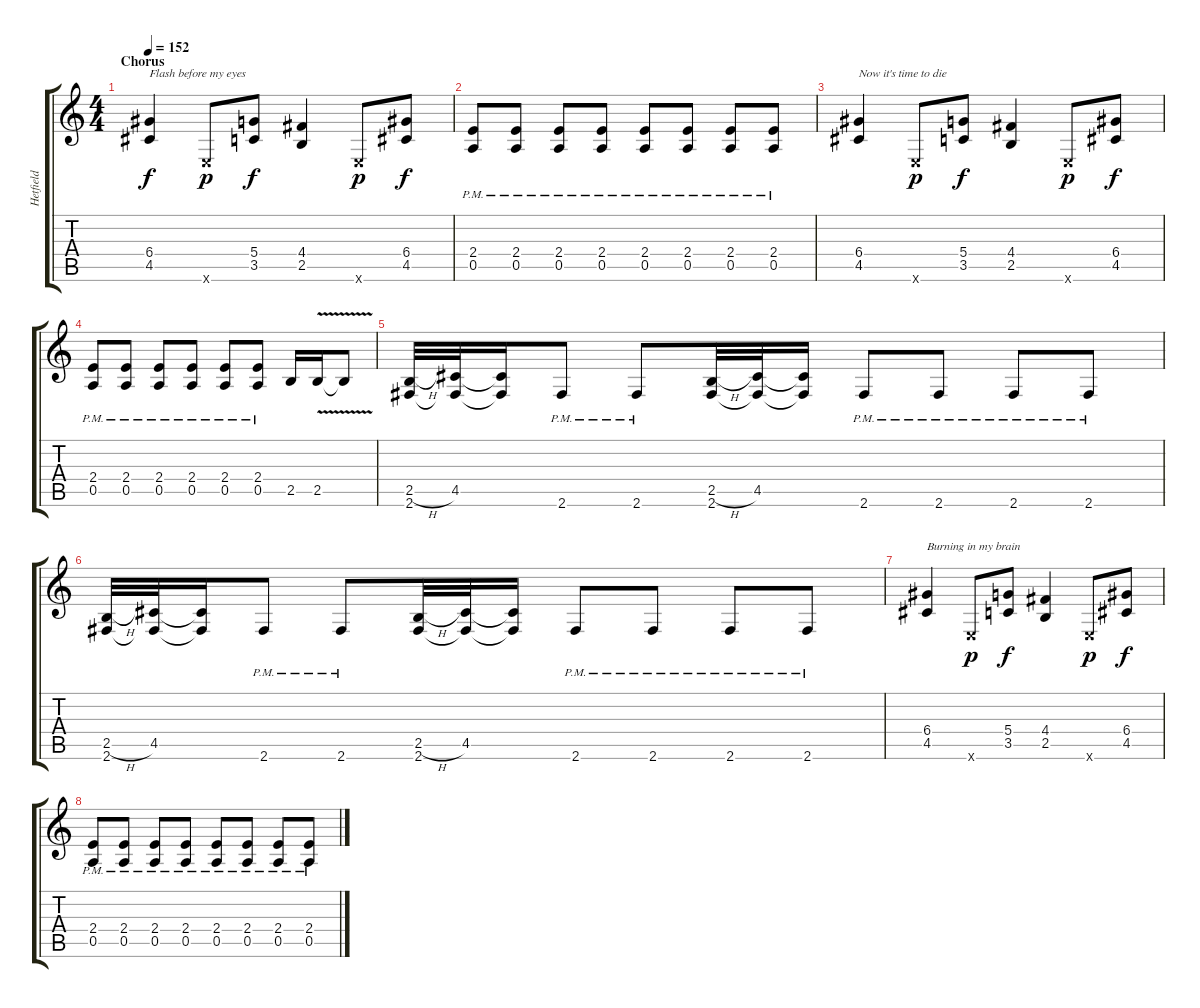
\track ("Hetfield" "Hetfield") {instrument distortionguitar}
\staff {score tabs}
\tuning (E4 B3 G3 D3 A2 E2) {hide}
\ts (4 4)
\section ("" "Chorus")
\tempo 152
\clef g2
\ks c
(6.4 4.5).4{txt "Flash before my eyes" dy f} 0.6{x}.8{dy p} (5.4 3.5).8{dy f} (4.4 2.5).4 0.6{x}.8{dy p} (6.4 4.5).8{dy f} |
(2.4{pm} 0.5{pm}).8 (2.4{pm} 0.5{pm}).8 (2.4{pm} 0.5{pm}).8 (2.4{pm} 0.5{pm}).8 (2.4{pm} 0.5{pm}).8 (2.4{pm} 0.5{pm}).8 (2.4{pm} 0.5{pm}).8 (2.4{pm} 0.5{pm}).8 |
(6.4 4.5).4{txt "Now it's time to die"} 0.6{x}.8{dy p} (5.4 3.5).8{dy f} (4.4 2.5).4 0.6{x}.8{dy p} (6.4 4.5).8{dy f} |
(2.4{pm} 0.5{pm}).8 (2.4{pm} 0.5{pm}).8 (2.4{pm} 0.5{pm}).8 (2.4{pm} 0.5{pm}).8 (2.4{pm} 0.5{pm}).8 (2.4{pm} 0.5{pm}).8 2.5.16 2.5{v}.16 2.5{t}.8 |
(2.5{h} 2.6).32 (4.5 2.6{t}).32 (4.5{t} 2.6{t}).16 2.6{pm}.8 2.6{pm}.8 (2.5{h} 2.6).32 (4.5 2.6{t}).32 (4.5{t} 2.6{t}).16 2.6{pm}.8 2.6{pm}.8 2.6{pm}.8 2.6{pm}.8 |
(2.5{h} 2.6).32 (4.5 2.6{t}).32 (4.5{t} 2.6{t}).16 2.6{pm}.8 2.6{pm}.8 (2.5{h} 2.6).32 (4.5 2.6{t}).32 (4.5{t} 2.6{t}).16 2.6{pm}.8 2.6{pm}.8 2.6{pm}.8 2.6{pm}.8 |
(6.4 4.5).4{txt "Burning in my brain"} 0.6{x}.8{dy p} (5.4 3.5).8{dy f} (4.4 2.5).4 0.6{x}.8{dy p} (6.4 4.5).8{dy f} |
(2.4{pm} 0.5{pm}).8 (2.4{pm} 0.5{pm}).8 (2.4{pm} 0.5{pm}).8 (2.4{pm} 0.5{pm}).8 (2.4{pm} 0.5{pm}).8 (2.4{pm} 0.5{pm}).8 (2.4{pm} 0.5{pm}).8 (2.4{pm} 0.5{pm}).8
